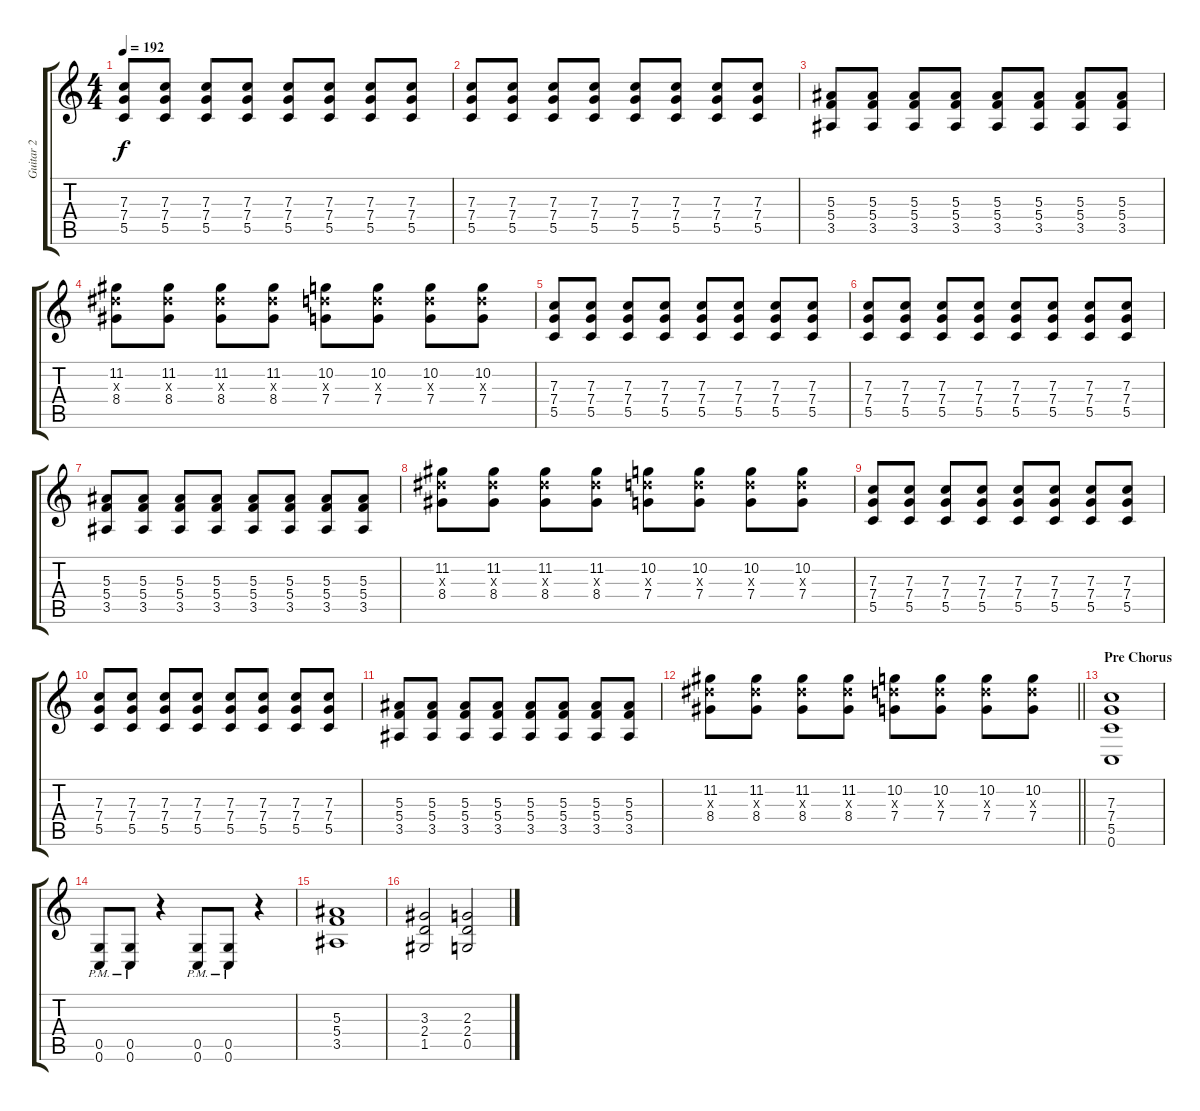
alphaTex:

\track ("Guitar 2" "Guitar 2") {instrument distortionguitar}
\staff {score tabs}
\tuning (D4 A3 F3 C3 G2 C2) {hide}
\ts (4 4)
\tempo 192
\clef g2
\ks c
(7.3 7.4 5.5).8{dy f} (7.3 7.4 5.5).8 (7.3 7.4 5.5).8 (7.3 7.4 5.5).8 (7.3 7.4 5.5).8 (7.3 7.4 5.5).8 (7.3 7.4 5.5).8 (7.3 7.4 5.5).8 |
(7.3 7.4 5.5).8 (7.3 7.4 5.5).8 (7.3 7.4 5.5).8 (7.3 7.4 5.5).8 (7.3 7.4 5.5).8 (7.3 7.4 5.5).8 (7.3 7.4 5.5).8 (7.3 7.4 5.5).8 |
(5.3 5.4 3.5).8 (5.3 5.4 3.5).8 (5.3 5.4 3.5).8 (5.3 5.4 3.5).8 (5.3 5.4 3.5).8 (5.3 5.4 3.5).8 (5.3 5.4 3.5).8 (5.3 5.4 3.5).8 |
(11.2 10.3{x} 8.4).8 (11.2 10.3{x} 8.4).8 (11.2 10.3{x} 8.4).8 (11.2 10.3{x} 8.4).8 (10.2 9.3{x} 7.4).8 (10.2 9.3{x} 7.4).8 (10.2 9.3{x} 7.4).8 (10.2 9.3{x} 7.4).8 |
(7.3 7.4 5.5).8 (7.3 7.4 5.5).8 (7.3 7.4 5.5).8 (7.3 7.4 5.5).8 (7.3 7.4 5.5).8 (7.3 7.4 5.5).8 (7.3 7.4 5.5).8 (7.3 7.4 5.5).8 |
(7.3 7.4 5.5).8 (7.3 7.4 5.5).8 (7.3 7.4 5.5).8 (7.3 7.4 5.5).8 (7.3 7.4 5.5).8 (7.3 7.4 5.5).8 (7.3 7.4 5.5).8 (7.3 7.4 5.5).8 |
(5.3 5.4 3.5).8 (5.3 5.4 3.5).8 (5.3 5.4 3.5).8 (5.3 5.4 3.5).8 (5.3 5.4 3.5).8 (5.3 5.4 3.5).8 (5.3 5.4 3.5).8 (5.3 5.4 3.5).8 |
(11.2 10.3{x} 8.4).8 (11.2 10.3{x} 8.4).8 (11.2 10.3{x} 8.4).8 (11.2 10.3{x} 8.4).8 (10.2 9.3{x} 7.4).8 (10.2 9.3{x} 7.4).8 (10.2 9.3{x} 7.4).8 (10.2 9.3{x} 7.4).8 |
(7.3 7.4 5.5).8 (7.3 7.4 5.5).8 (7.3 7.4 5.5).8 (7.3 7.4 5.5).8 (7.3 7.4 5.5).8 (7.3 7.4 5.5).8 (7.3 7.4 5.5).8 (7.3 7.4 5.5).8 |
(7.3 7.4 5.5).8 (7.3 7.4 5.5).8 (7.3 7.4 5.5).8 (7.3 7.4 5.5).8 (7.3 7.4 5.5).8 (7.3 7.4 5.5).8 (7.3 7.4 5.5).8 (7.3 7.4 5.5).8 |
(5.3 5.4 3.5).8 (5.3 5.4 3.5).8 (5.3 5.4 3.5).8 (5.3 5.4 3.5).8 (5.3 5.4 3.5).8 (5.3 5.4 3.5).8 (5.3 5.4 3.5).8 (5.3 5.4 3.5).8 |
\barLineRight lightlight
(11.2 10.3{x} 8.4).8 (11.2 10.3{x} 8.4).8 (11.2 10.3{x} 8.4).8 (11.2 10.3{x} 8.4).8 (10.2 9.3{x} 7.4).8 (10.2 9.3{x} 7.4).8 (10.2 9.3{x} 7.4).8 (10.2 9.3{x} 7.4).8 |
\section ("" "Pre Chorus")
(7.3 7.4 5.5 0.6).1 |
(0.5{pm} 0.6{pm}).8 (0.5{pm} 0.6{pm}).8 r.4 (0.5{pm} 0.6{pm}).8 (0.5{pm} 0.6{pm}).8 r.4 |
(5.3 5.4 3.5).1 |
(3.3 2.4 1.5).2 (2.3 2.4 0.5).2
